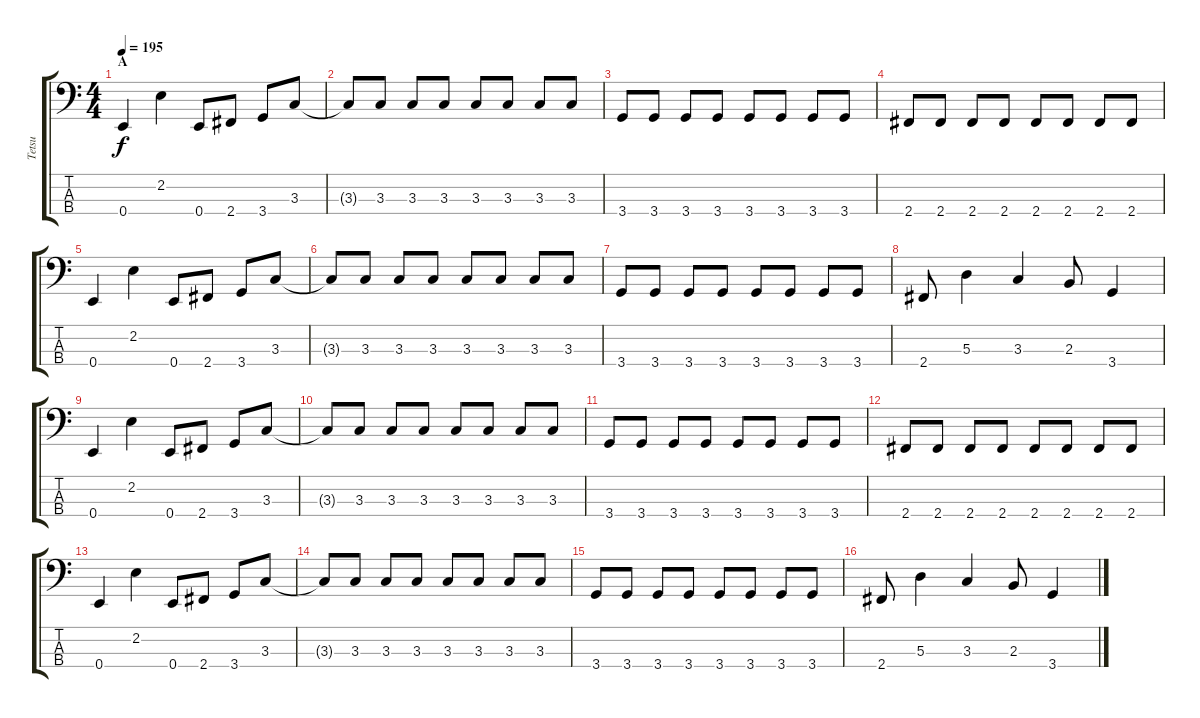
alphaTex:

\track ("Tetsu" "Tetsu") {instrument electricbasspick}
\staff {score tabs}
\tuning (G2 D2 A1 E1) {hide}
\ts (4 4)
\section ("" "A")
\tempo 195
\clef f4
\ks c
0.4.4{dy f} 2.2.4 0.4.8 2.4.8 3.4.8 3.3.8 |
3.3{t}.8 3.3.8 3.3.8 3.3.8 3.3.8 3.3.8 3.3.8 3.3.8 |
3.4.8 3.4.8 3.4.8 3.4.8 3.4.8 3.4.8 3.4.8 3.4.8 |
2.4.8 2.4.8 2.4.8 2.4.8 2.4.8 2.4.8 2.4.8 2.4.8 |
0.4.4 2.2.4 0.4.8 2.4.8 3.4.8 3.3.8 |
3.3{t}.8 3.3.8 3.3.8 3.3.8 3.3.8 3.3.8 3.3.8 3.3.8 |
3.4.8 3.4.8 3.4.8 3.4.8 3.4.8 3.4.8 3.4.8 3.4.8 |
2.4.8 5.3.4 3.3.4 2.3.8 3.4.4 |
0.4.4 2.2.4 0.4.8 2.4.8 3.4.8 3.3.8 |
3.3{t}.8 3.3.8 3.3.8 3.3.8 3.3.8 3.3.8 3.3.8 3.3.8 |
3.4.8 3.4.8 3.4.8 3.4.8 3.4.8 3.4.8 3.4.8 3.4.8 |
2.4.8 2.4.8 2.4.8 2.4.8 2.4.8 2.4.8 2.4.8 2.4.8 |
0.4.4 2.2.4 0.4.8 2.4.8 3.4.8 3.3.8 |
3.3{t}.8 3.3.8 3.3.8 3.3.8 3.3.8 3.3.8 3.3.8 3.3.8 |
3.4.8 3.4.8 3.4.8 3.4.8 3.4.8 3.4.8 3.4.8 3.4.8 |
2.4.8 5.3.4 3.3.4 2.3.8 3.4.4
